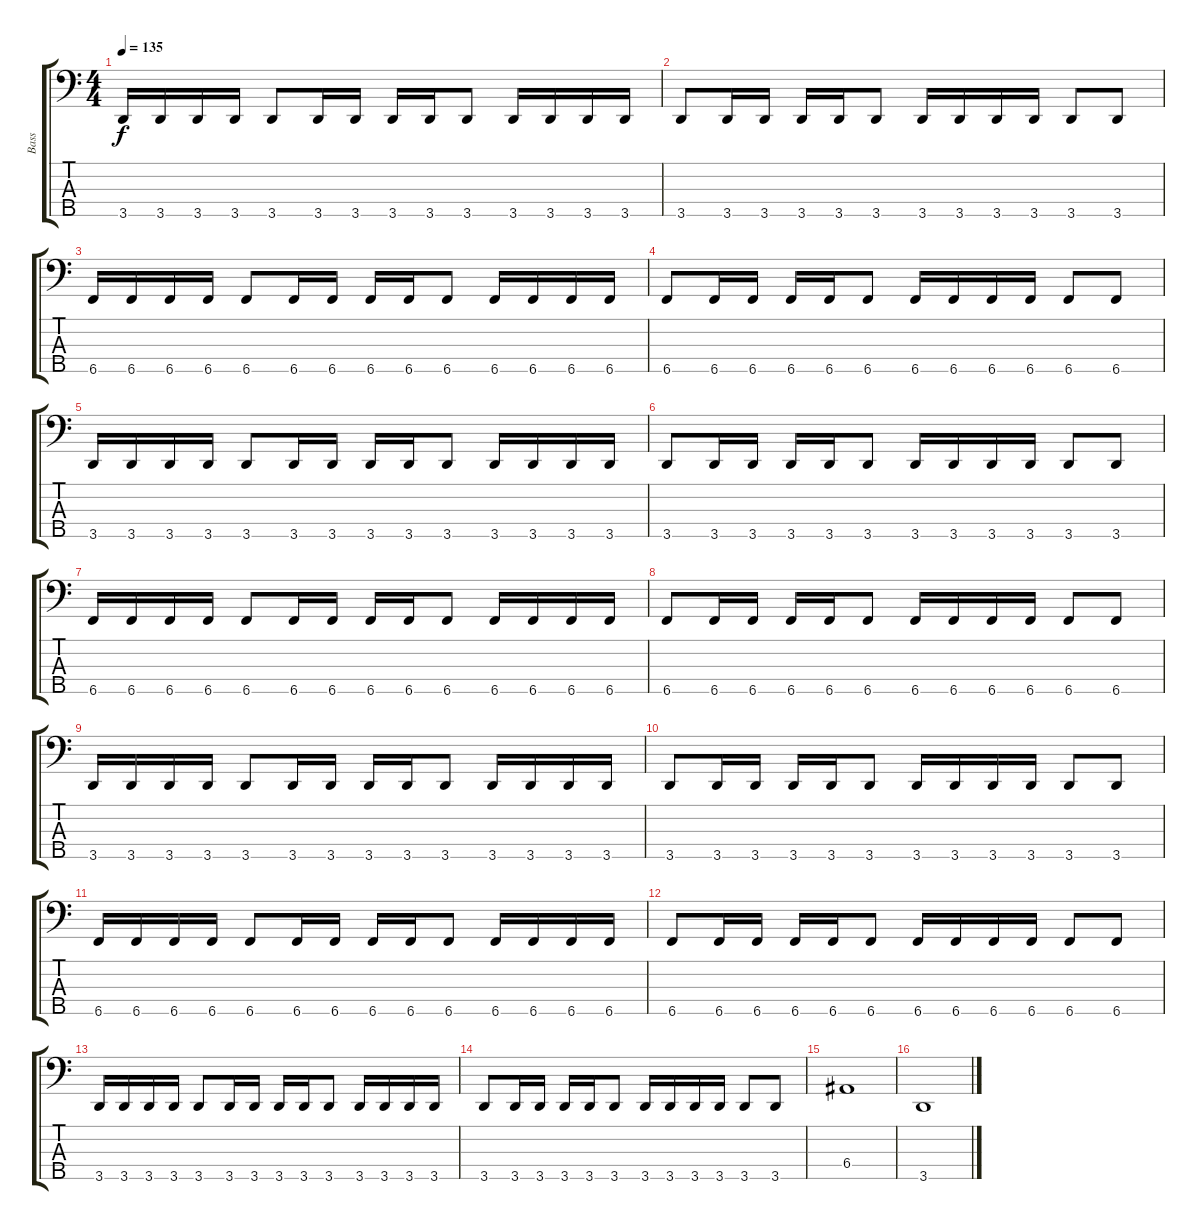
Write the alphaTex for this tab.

\track ("Bass" "Bass") {instrument electricbassfinger}
\staff {score tabs}
\tuning (G2 D2 A1 E1 B0) {hide}
\ts (4 4)
\tempo 135
\clef f4
\ks c
3.5.16{dy f} 3.5.16 3.5.16 3.5.16 3.5.8 3.5.16 3.5.16 3.5.16 3.5.16 3.5.8 3.5.16 3.5.16 3.5.16 3.5.16 |
3.5.8 3.5.16 3.5.16 3.5.16 3.5.16 3.5.8 3.5.16 3.5.16 3.5.16 3.5.16 3.5.8 3.5.8 |
6.5.16 6.5.16 6.5.16 6.5.16 6.5.8 6.5.16 6.5.16 6.5.16 6.5.16 6.5.8 6.5.16 6.5.16 6.5.16 6.5.16 |
6.5.8 6.5.16 6.5.16 6.5.16 6.5.16 6.5.8 6.5.16 6.5.16 6.5.16 6.5.16 6.5.8 6.5.8 |
3.5.16 3.5.16 3.5.16 3.5.16 3.5.8 3.5.16 3.5.16 3.5.16 3.5.16 3.5.8 3.5.16 3.5.16 3.5.16 3.5.16 |
3.5.8 3.5.16 3.5.16 3.5.16 3.5.16 3.5.8 3.5.16 3.5.16 3.5.16 3.5.16 3.5.8 3.5.8 |
6.5.16 6.5.16 6.5.16 6.5.16 6.5.8 6.5.16 6.5.16 6.5.16 6.5.16 6.5.8 6.5.16 6.5.16 6.5.16 6.5.16 |
6.5.8 6.5.16 6.5.16 6.5.16 6.5.16 6.5.8 6.5.16 6.5.16 6.5.16 6.5.16 6.5.8 6.5.8 |
3.5.16 3.5.16 3.5.16 3.5.16 3.5.8 3.5.16 3.5.16 3.5.16 3.5.16 3.5.8 3.5.16 3.5.16 3.5.16 3.5.16 |
3.5.8 3.5.16 3.5.16 3.5.16 3.5.16 3.5.8 3.5.16 3.5.16 3.5.16 3.5.16 3.5.8 3.5.8 |
6.5.16 6.5.16 6.5.16 6.5.16 6.5.8 6.5.16 6.5.16 6.5.16 6.5.16 6.5.8 6.5.16 6.5.16 6.5.16 6.5.16 |
6.5.8 6.5.16 6.5.16 6.5.16 6.5.16 6.5.8 6.5.16 6.5.16 6.5.16 6.5.16 6.5.8 6.5.8 |
3.5.16 3.5.16 3.5.16 3.5.16 3.5.8 3.5.16 3.5.16 3.5.16 3.5.16 3.5.8 3.5.16 3.5.16 3.5.16 3.5.16 |
3.5.8 3.5.16 3.5.16 3.5.16 3.5.16 3.5.8 3.5.16 3.5.16 3.5.16 3.5.16 3.5.8 3.5.8 |
6.4.1 |
3.5.1
